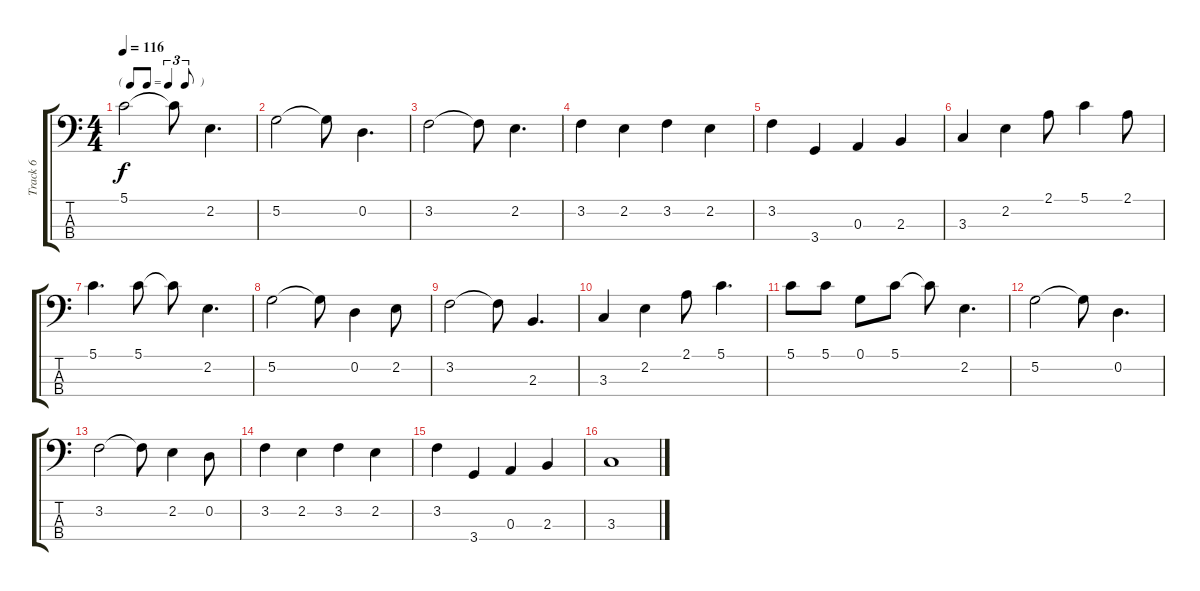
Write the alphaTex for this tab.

\track ("Track 6" "Track 6") {instrument electricbassfinger}
\staff {score tabs}
\tuning (G2 D2 A1 E1) {hide}
\ts (4 4)
\tf triplet8th
\tempo 116
\clef f4
\ks c
5.1.2{dy f} 5.1{t}.8 2.2.4{d} |
5.2.2 5.2{t}.8 0.2.4{d} |
3.2.2 3.2{t}.8 2.2.4{d} |
3.2.4 2.2.4 3.2.4 2.2.4 |
3.2.4 3.4.4 0.3.4 2.3.4 |
3.3.4 2.2.4 2.1.8 5.1.4 2.1.8 |
5.1.4{d} 5.1.8 5.1{t}.8 2.2.4{d} |
5.2.2 5.2{t}.8 0.2.4 2.2.8 |
3.2.2 3.2{t}.8 2.3.4{d} |
3.3.4 2.2.4 2.1.8 5.1.4{d} |
5.1.8 5.1.8 0.1.8 5.1.8 5.1{t}.8 2.2.4{d} |
5.2.2 5.2{t}.8 0.2.4{d} |
3.2.2 3.2{t}.8 2.2.4 0.2.8 |
3.2.4 2.2.4 3.2.4 2.2.4 |
3.2.4 3.4.4 0.3.4 2.3.4 |
3.3.1
